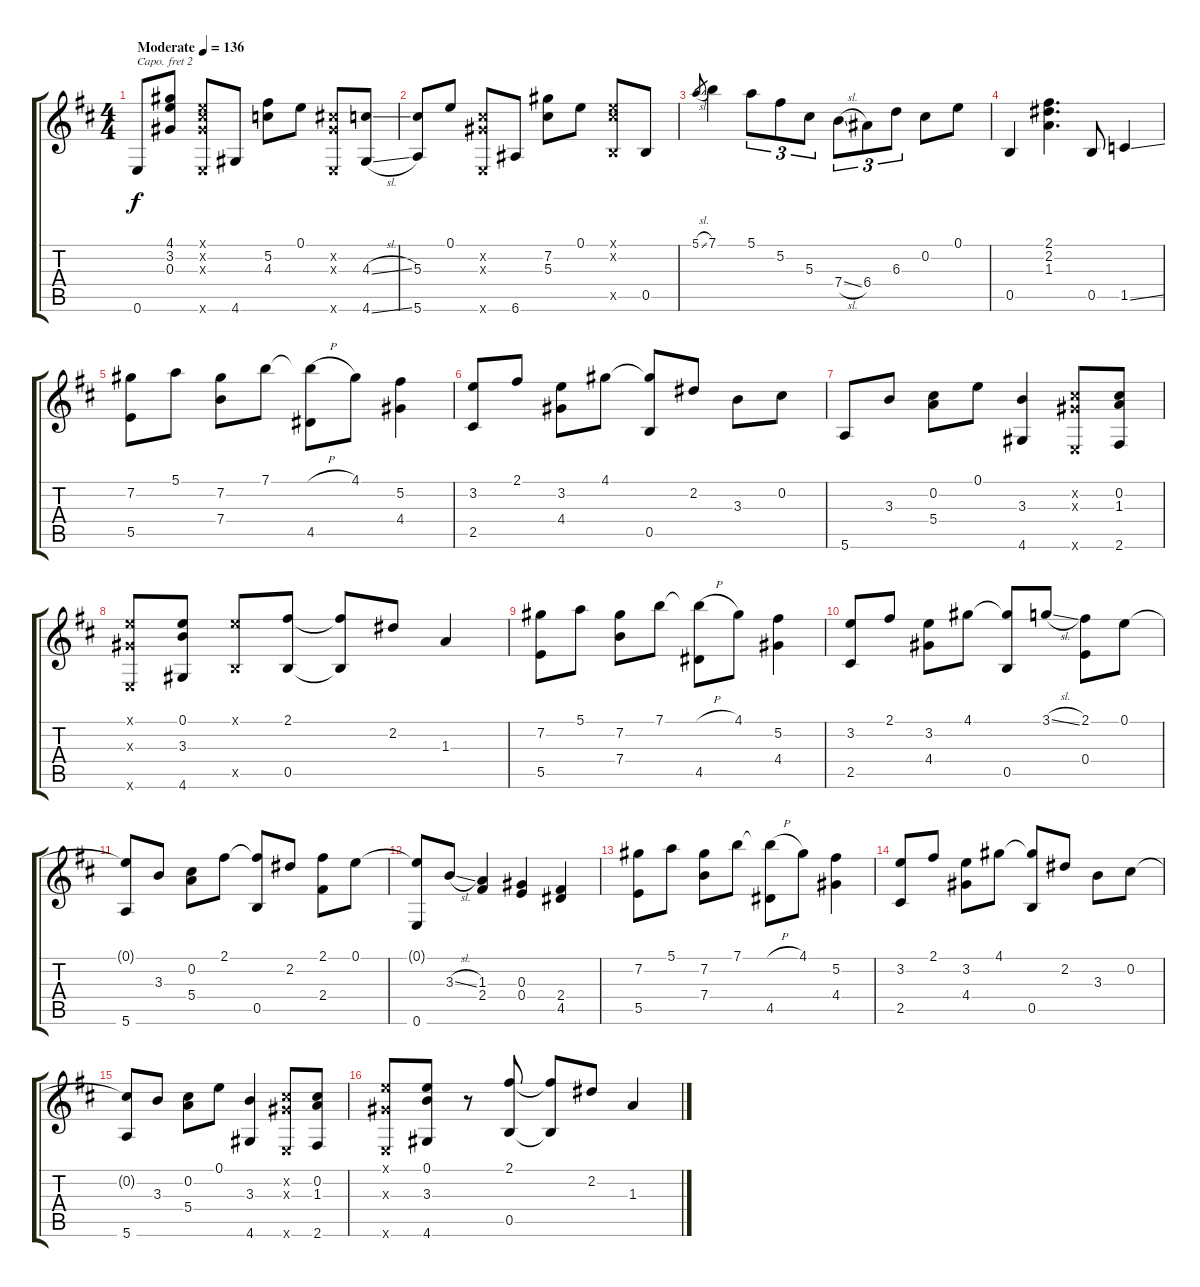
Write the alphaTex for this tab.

\track "" {instrument acousticguitarsteel}
\staff {score tabs}
\capo 2
\tuning (D4 B3 Gb3 D3 A2 D2) {hide}
\ts (4 4)
\tempo (136 "Moderate")
\clef g2
\ks d
0.6.8{dy f instrument acousticguitarsteel} (4.1 3.2 0.3).8 (0.1{x} 0.2{x} 0.3{x} 0.6{x}).8 4.6.8 (5.2 4.3).8 0.1.8 (0.2{x} 0.3{x} 0.6{x}).8 (4.3{sl} 4.6{sl}).8 |
(5.3 5.6).8 0.1.8 (0.2{x} 0.3{x} 0.6{x}).8 6.6.8 (7.2 5.3).8 0.1.8 (0.1{x} 0.2{x} 0.5{x}).8 0.5.8 |
5.1{sl}.8{gr} 7.1.4 5.1.8{tu (3 2)} 5.2.8{tu (3 2)} 5.3.8{tu (3 2)} 7.4{sl}.8{tu (3 2)} 6.4.8{tu (3 2)} 6.3.8{tu (3 2)} 0.2.8 0.1.8 |
0.5.4 (2.1 2.2 1.3).4{d} 0.5.8 1.5{ss}.4 |
(7.2 5.5).8 5.1.8 (7.2 7.4).8 7.1.8 (7.1{h t} 4.5).8 4.1.8 (5.2 4.4).4 |
(3.2 2.5).8 2.1.8 (3.2 4.4).8 4.1.8 (4.1{t} 0.5).8 2.2.8 3.3.8 0.2.8 |
5.6.8 3.3.8 (0.2 5.4).8 0.1.8 (3.3 4.6).4 (0.2{x} 0.3{x} 0.6{x}).8 (0.2 1.3 2.6).8 |
(0.1{x} 0.3{x} 0.6{x}).8 (0.1 3.3 4.6).8 (0.1{x} 0.5{x}).8 (2.1 0.5).8 (2.1{t} 0.5{t}).8 2.2.8 1.3.4 |
(7.2 5.5).8 5.1.8 (7.2 7.4).8 7.1.8 (7.1{h t} 4.5).8 4.1.8 (5.2 4.4).4 |
(3.2 2.5).8 2.1.8 (3.2 4.4).8 4.1.8 (4.1{t} 0.5).8 3.1{sl}.8 (2.1 0.4).8 0.1.8 |
(0.1{t} 5.6).8 3.3.8 (0.2 5.4).8 2.1.8 (2.1{t} 0.5).8 2.2.8 (2.1 2.4).8 0.1.8 |
(0.1{t} 0.6).8 3.3{sl}.8 (1.3 2.4).4 (0.3 0.4).4 (2.4 4.5).4 |
(7.2 5.5).8 5.1.8 (7.2 7.4).8 7.1.8 (7.1{h t} 4.5).8 4.1.8 (5.2 4.4).4 |
(3.2 2.5).8 2.1.8 (3.2 4.4).8 4.1.8 (4.1{t} 0.5).8 2.2.8 3.3.8 0.2.8 |
(0.2{t} 5.6).8 3.3.8 (0.2 5.4).8 0.1.8 (3.3 4.6).4 (0.2{x} 0.3{x} 0.6{x}).8 (0.2 1.3 2.6).8 |
(0.1{x} 0.3{x} 0.6{x}).8 (0.1 3.3 4.6).8 r.8 (2.1 0.5).8 (2.1{t} 0.5{t}).8 2.2.8 1.3.4
